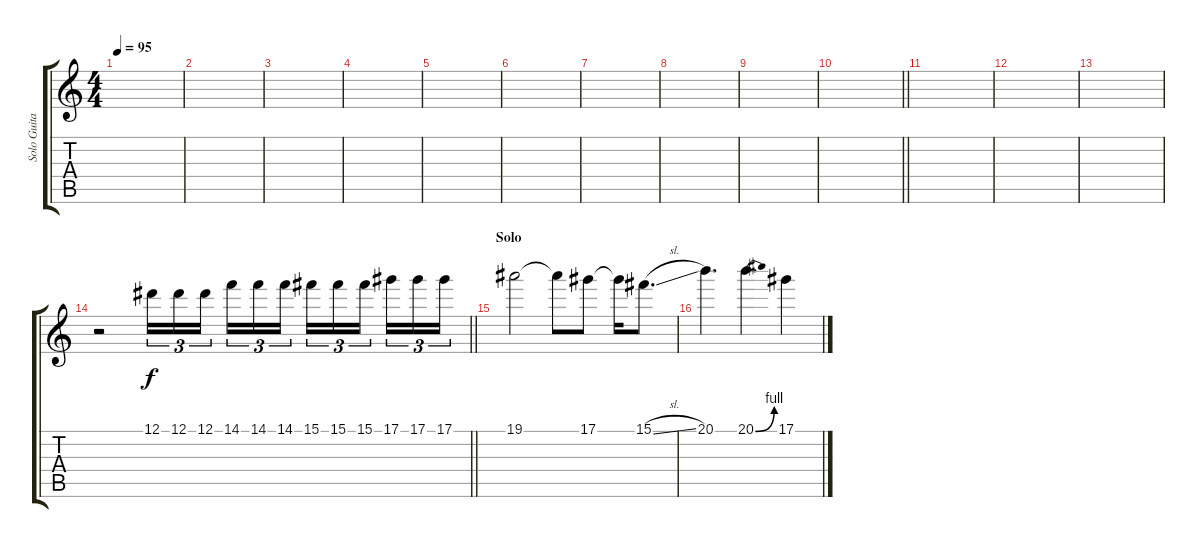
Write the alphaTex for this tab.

\track ("Solo Guitar" "Solo Guita") {instrument distortionguitar}
\staff {score tabs}
\tuning (Eb4 Bb3 Gb3 Db3 Ab2 Eb2) {hide}
\ts (4 4)
\tempo 95
\clef g2
\ks c
|
|
|
|
|
|
|
|
|
\barLineRight lightlight
|
|
|
|
\barLineRight lightlight
r.2 12.1.16{tu (3 2)} 12.1.16{tu (3 2)} 12.1.16{tu (3 2) beam splitsecondary} 14.1.16{tu (3 2)} 14.1.16{tu (3 2)} 14.1.16{tu (3 2)} 15.1.16{tu (3 2)} 15.1.16{tu (3 2)} 15.1.16{tu (3 2) beam splitsecondary} 17.1.16{tu (3 2)} 17.1.16{tu (3 2)} 17.1.16{tu (3 2)} |
\section ("" "Solo")
19.1.2 19.1{t}.8 17.1.8 17.1{t}.16 15.1{sl}.8{d} |
20.1.4{d} 20.1{be (bend 0 0 60 4)}.4{d} 17.1.4
